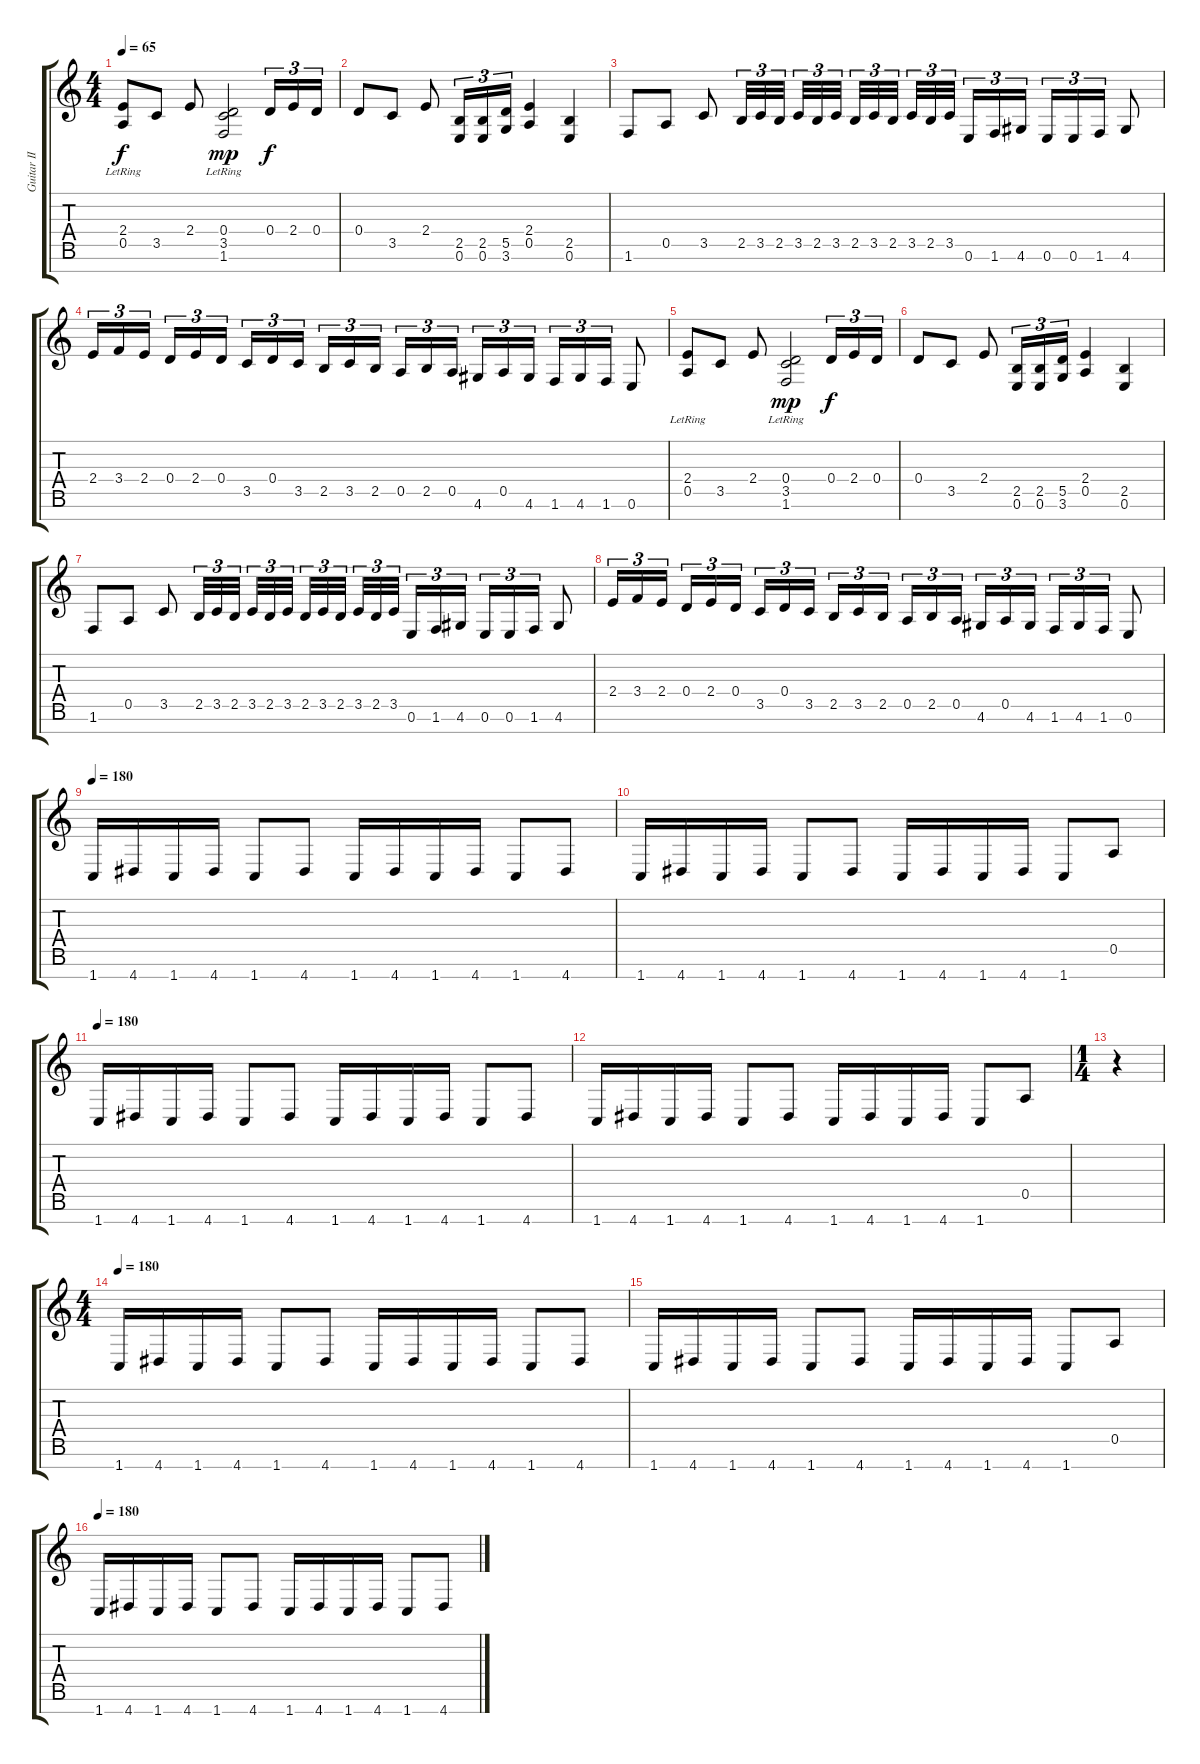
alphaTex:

\track ("Guitar II" "Guitar II") {instrument distortionguitar}
\staff {score tabs}
\tuning (E4 B3 G3 D3 A2 E2 B1) {hide}
\ts (4 4)
\tempo 65
\clef g2
\ks c
(2.4{lr} 0.5{lr}).8{dy f} 3.5.8 2.4.8 (0.4 3.5{lr} 1.6{lr}).2{dy mp} 0.4.16{tu (3 2) dy f} 2.4.16{tu (3 2)} 0.4.16{tu (3 2)} |
0.4.8 3.5.8 2.4.8 (2.5 0.6).16{tu (3 2)} (2.5 0.6).16{tu (3 2)} (5.5 3.6).16{tu (3 2)} (2.4 0.5).4 (2.5 0.6).4 |
1.6.8 0.5.8 3.5.8 2.5.32{tu (3 2)} 3.5.32{tu (3 2)} 2.5.32{tu (3 2)} 3.5.32{tu (3 2)} 2.5.32{tu (3 2)} 3.5.32{tu (3 2)} 2.5.32{tu (3 2)} 3.5.32{tu (3 2)} 2.5.32{tu (3 2)} 3.5.32{tu (3 2)} 2.5.32{tu (3 2)} 3.5.32{tu (3 2)} 0.6.16{tu (3 2)} 1.6.16{tu (3 2)} 4.6.16{tu (3 2)} 0.6.16{tu (3 2)} 0.6.16{tu (3 2)} 1.6.16{tu (3 2)} 4.6.8 |
2.4.16{tu (3 2)} 3.4.16{tu (3 2)} 2.4.16{tu (3 2)} 0.4.16{tu (3 2)} 2.4.16{tu (3 2)} 0.4.16{tu (3 2)} 3.5.16{tu (3 2)} 0.4.16{tu (3 2)} 3.5.16{tu (3 2)} 2.5.16{tu (3 2)} 3.5.16{tu (3 2)} 2.5.16{tu (3 2)} 0.5.16{tu (3 2)} 2.5.16{tu (3 2)} 0.5.16{tu (3 2)} 4.6.16{tu (3 2)} 0.5.16{tu (3 2)} 4.6.16{tu (3 2)} 1.6.16{tu (3 2)} 4.6.16{tu (3 2)} 1.6.16{tu (3 2)} 0.6.8 |
(2.4{lr} 0.5{lr}).8 3.5.8 2.4.8 (0.4 3.5{lr} 1.6{lr}).2{dy mp} 0.4.16{tu (3 2) dy f} 2.4.16{tu (3 2)} 0.4.16{tu (3 2)} |
0.4.8 3.5.8 2.4.8 (2.5 0.6).16{tu (3 2)} (2.5 0.6).16{tu (3 2)} (5.5 3.6).16{tu (3 2)} (2.4 0.5).4 (2.5 0.6).4 |
1.6.8 0.5.8 3.5.8 2.5.32{tu (3 2)} 3.5.32{tu (3 2)} 2.5.32{tu (3 2)} 3.5.32{tu (3 2)} 2.5.32{tu (3 2)} 3.5.32{tu (3 2)} 2.5.32{tu (3 2)} 3.5.32{tu (3 2)} 2.5.32{tu (3 2)} 3.5.32{tu (3 2)} 2.5.32{tu (3 2)} 3.5.32{tu (3 2)} 0.6.16{tu (3 2)} 1.6.16{tu (3 2)} 4.6.16{tu (3 2)} 0.6.16{tu (3 2)} 0.6.16{tu (3 2)} 1.6.16{tu (3 2)} 4.6.8 |
2.4.16{tu (3 2)} 3.4.16{tu (3 2)} 2.4.16{tu (3 2)} 0.4.16{tu (3 2)} 2.4.16{tu (3 2)} 0.4.16{tu (3 2)} 3.5.16{tu (3 2)} 0.4.16{tu (3 2)} 3.5.16{tu (3 2)} 2.5.16{tu (3 2)} 3.5.16{tu (3 2)} 2.5.16{tu (3 2)} 0.5.16{tu (3 2)} 2.5.16{tu (3 2)} 0.5.16{tu (3 2)} 4.6.16{tu (3 2)} 0.5.16{tu (3 2)} 4.6.16{tu (3 2)} 1.6.16{tu (3 2)} 4.6.16{tu (3 2)} 1.6.16{tu (3 2)} 0.6.8 |
\tempo 180
1.7.16{volume 5} 4.7.16 1.7.16 4.7.16 1.7.8 4.7.8 1.7.16 4.7.16 1.7.16 4.7.16 1.7.8 4.7.8 |
1.7.16 4.7.16 1.7.16 4.7.16 1.7.8 4.7.8 1.7.16 4.7.16 1.7.16 4.7.16 1.7.8 0.5.8 |
\tempo 180
1.7.16 4.7.16 1.7.16 4.7.16 1.7.8 4.7.8 1.7.16 4.7.16 1.7.16 4.7.16 1.7.8 4.7.8 |
1.7.16 4.7.16 1.7.16 4.7.16 1.7.8 4.7.8 1.7.16 4.7.16 1.7.16 4.7.16 1.7.8 0.5.8 |
\ts (1 4)
r.4 |
\ts (4 4)
\tempo 180
1.7.16{volume 16} 4.7.16 1.7.16 4.7.16 1.7.8 4.7.8 1.7.16 4.7.16 1.7.16 4.7.16 1.7.8 4.7.8 |
1.7.16 4.7.16 1.7.16 4.7.16 1.7.8 4.7.8 1.7.16 4.7.16 1.7.16 4.7.16 1.7.8 0.5.8 |
\tempo 180
1.7.16 4.7.16 1.7.16 4.7.16 1.7.8 4.7.8 1.7.16 4.7.16 1.7.16 4.7.16 1.7.8 4.7.8
